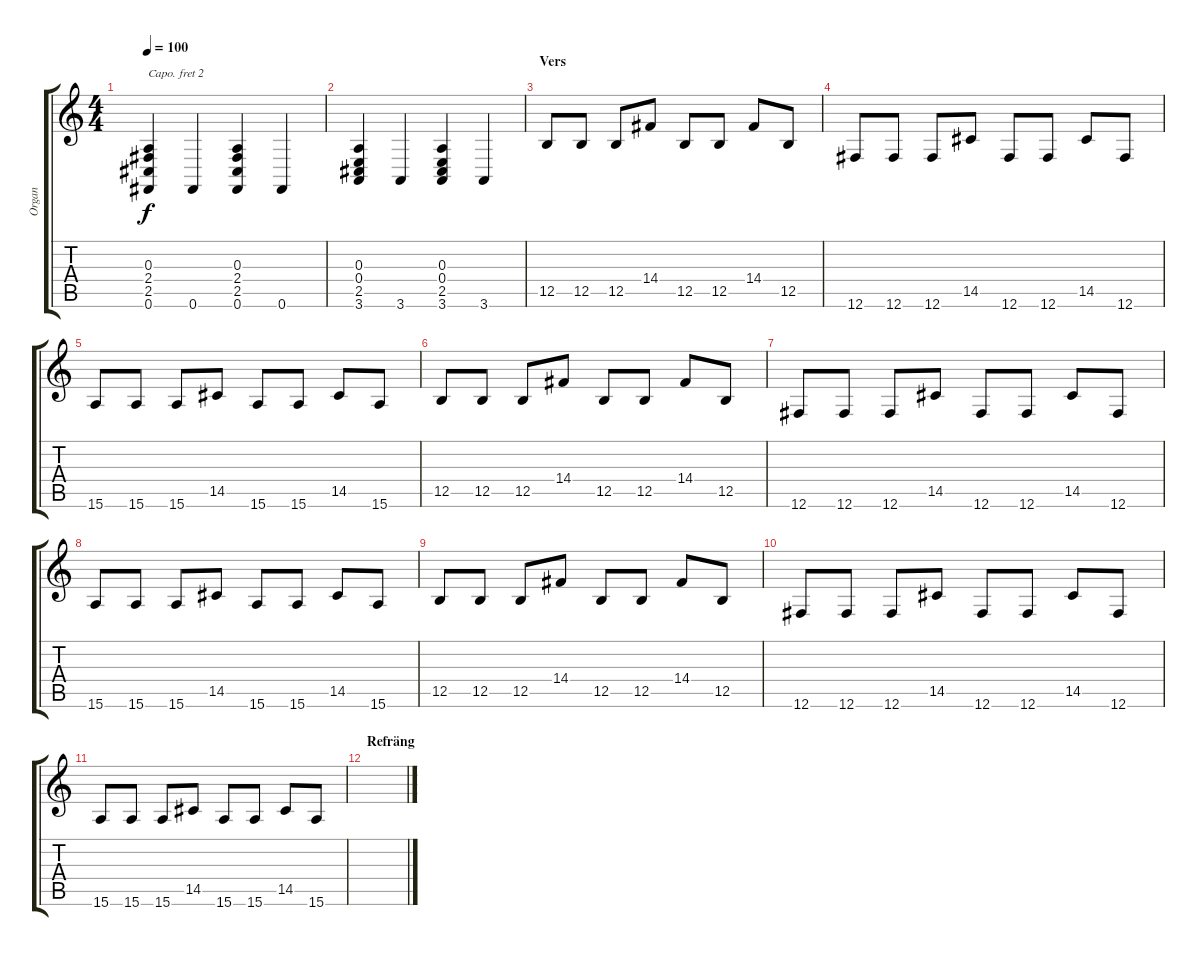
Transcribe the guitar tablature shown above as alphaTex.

\track ("Organ" "Organ") {instrument drawbarorgan}
\staff {score tabs}
\capo 2
\tuning (E4 B3 G3 D3 A2 E2) {hide}
\ts (4 4)
\tempo 100
\clef g2
\ks c
(0.3 2.4 2.5 0.6).4{dy f} 0.6.4 (0.3 2.4 2.5 0.6).4 0.6.4 |
(0.3 0.4 2.5 3.6).4 3.6.4 (0.3 0.4 2.5 3.6).4 3.6.4 |
\section ("" "Vers")
12.5.8 12.5.8 12.5.8 14.4.8 12.5.8 12.5.8 14.4.8 12.5.8 |
12.6.8 12.6.8 12.6.8 14.5.8 12.6.8 12.6.8 14.5.8 12.6.8 |
15.6.8 15.6.8 15.6.8 14.5.8 15.6.8 15.6.8 14.5.8 15.6.8 |
12.5.8 12.5.8 12.5.8 14.4.8 12.5.8 12.5.8 14.4.8 12.5.8 |
12.6.8 12.6.8 12.6.8 14.5.8 12.6.8 12.6.8 14.5.8 12.6.8 |
15.6.8 15.6.8 15.6.8 14.5.8 15.6.8 15.6.8 14.5.8 15.6.8 |
12.5.8 12.5.8 12.5.8 14.4.8 12.5.8 12.5.8 14.4.8 12.5.8 |
12.6.8 12.6.8 12.6.8 14.5.8 12.6.8 12.6.8 14.5.8 12.6.8 |
15.6.8 15.6.8 15.6.8 14.5.8 15.6.8 15.6.8 14.5.8 15.6.8 |
\section ("" "Refräng")
